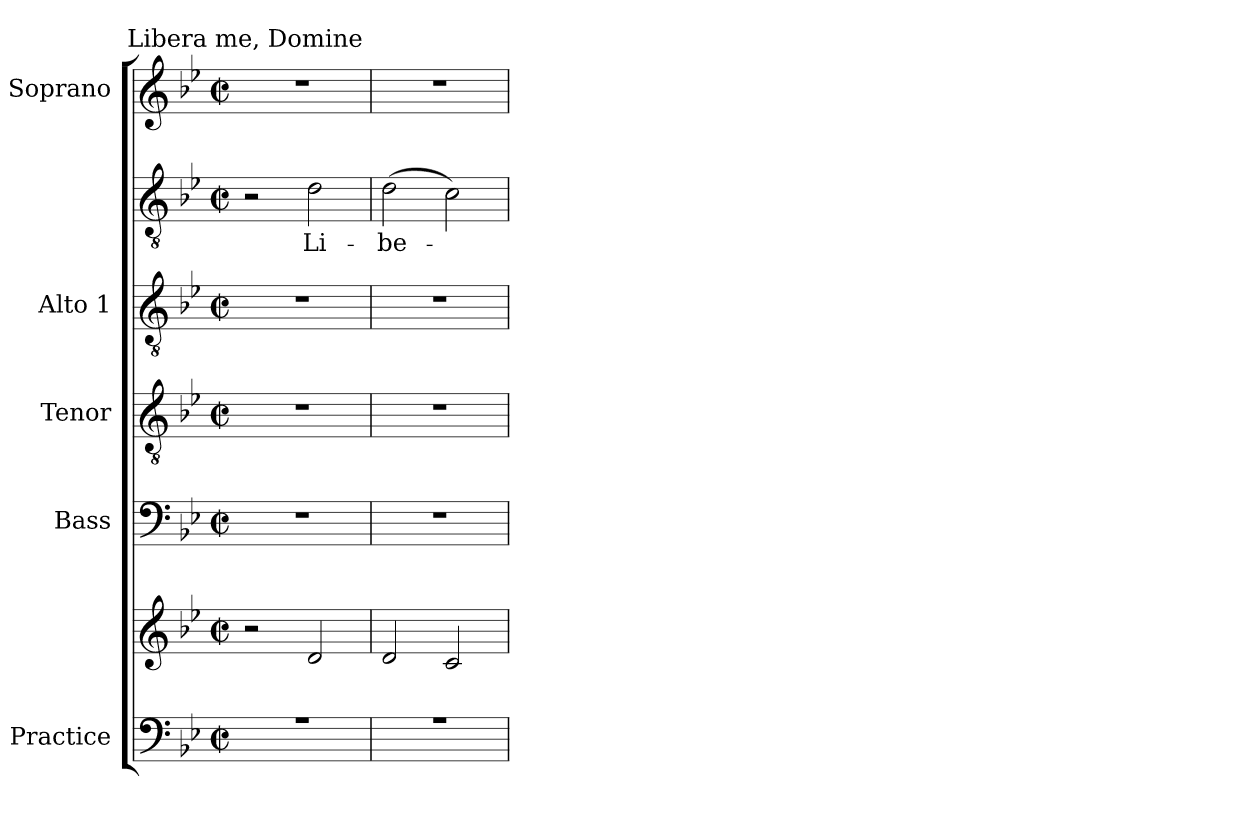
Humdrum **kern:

**kern	**kern	**kern	**kern	**kern	**kern	**text	**kern
*part5	*part5	*part4	*part3	*part2	*part2	*part2	*part1
*staff7	*staff6	*staff5	*staff4	*staff3	*staff2	*staff2	*staff1
*I"Practice	*	*I"Bass	*I"Tenor	*I"Alto 1	*	*	*I"Soprano
*	*	*I'B	*I'T	*I'A	*	*	*I'S
*clefF4	*clefG2	*clefF4	*clefGv2	*clefGv2	*clefGv2	*	*clefG2
*k[b-e-]	*k[b-e-]	*k[b-e-]	*k[b-e-]	*k[b-e-]	*k[b-e-]	*	*k[b-e-]
*B-:	*B-:	*B-:	*B-:	*B-:	*B-:	*	*B-:
*M2/2	*M2/2	*M2/2	*M2/2	*M2/2	*M2/2	*	*M2/2
*met(c|)	*met(c|)	*met(c|)	*met(c|)	*met(c|)	*met(c|)	*	*met(c|)
=1	=1	=1	=1	=1	=1	=1	=1
*^	*^	*	*	*	*	*	*
*	*	*	*^	*	*	*	*	*	*
!	!	!	!	!	!	!	!	!	!	!LO:TX:a:cj:t=Libera me, Domine
1r	1ryy	1ryy	2r	1ryy	1r	1r	1r	2r	.	1r
!	!	!	!	!	!	!	!	!	!LO:LY:b	!
.	.	.	2d/	.	.	.	.	2d	Li-	.
=2	=2	=2	=2	=2	=2	=2	=2	=2	=2	=2
!	!	!	!	!	!	!	!	!	!LO:LY:b	!
1r	1ryy	1ryy	2d/	1ryy	1r	1r	1r	(>2d	-be-	1r
.	.	.	2c/	.	.	.	.	2c)	.	.
*v	*v	*	*	*	*	*	*	*	*	*
*	*v	*v	*v	*	*	*	*	*	*
=	=	=	=	=	=	=	=
*-	*-	*-	*-	*-	*-	*-	*-
